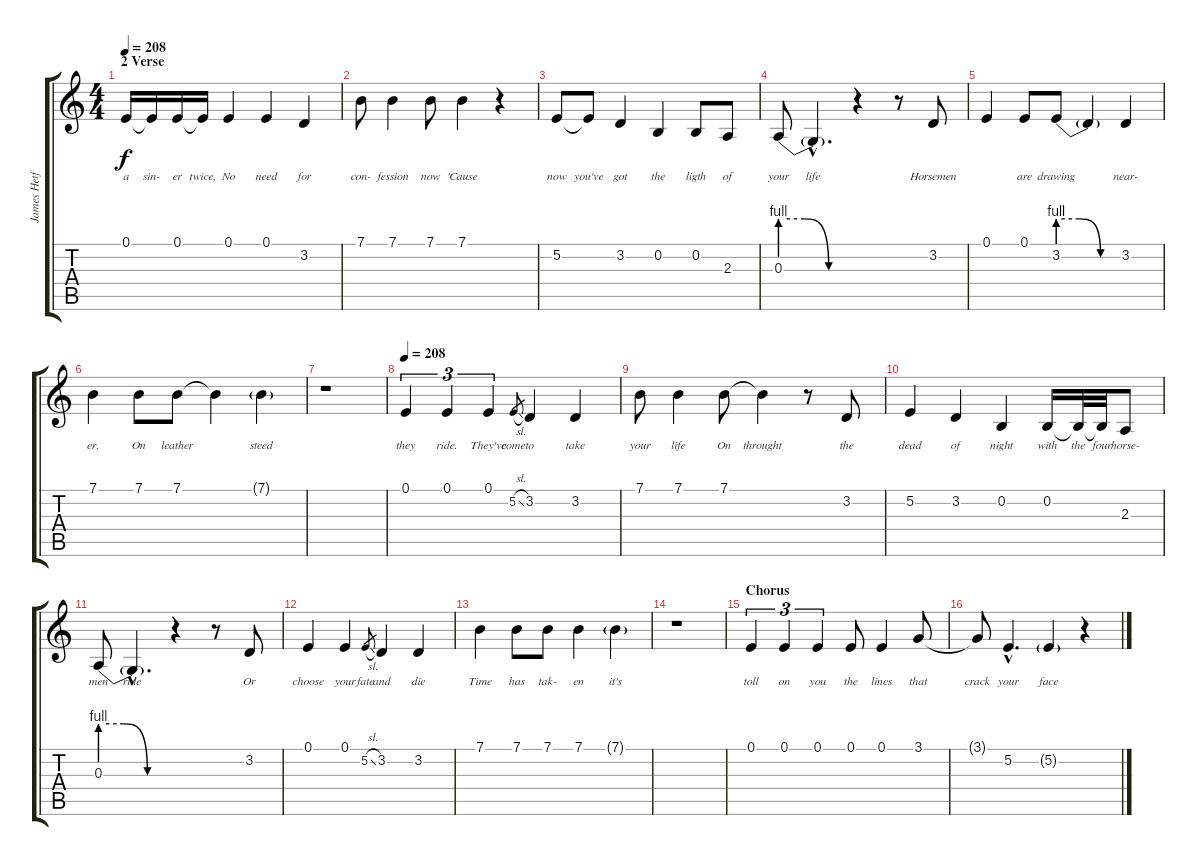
\track ("James Hetfield (Voice)" "James Hetf") {instrument lead6voice}
\staff {score tabs}
\tuning (E4 B3 G3 D3 A2 E2) {hide}
\ts (4 4)
\section ("" "2 Verse")
\tempo 208
\clef g2
\ks c
0.1.16{lyrics (0 "a") lyrics (1 "") lyrics (2 "") lyrics (3 "") lyrics (4 "") dy f} 0.1{t}.16{lyrics (0 "sin-") lyrics (1 "") lyrics (2 "") lyrics (3 "") lyrics (4 "")} 0.1.16{lyrics (0 "er") lyrics (1 "") lyrics (2 "") lyrics (3 "") lyrics (4 "")} 0.1{t}.16{lyrics (0 "twice,") lyrics (1 "") lyrics (2 "") lyrics (3 "") lyrics (4 "")} 0.1.4{lyrics (0 "No") lyrics (1 "") lyrics (2 "") lyrics (3 "") lyrics (4 "")} 0.1.4{lyrics (0 "need") lyrics (1 "") lyrics (2 "") lyrics (3 "") lyrics (4 "")} 3.2.4{lyrics (0 "for") lyrics (1 "") lyrics (2 "") lyrics (3 "") lyrics (4 "")} |
7.1.8{lyrics (0 "con-") lyrics (1 "") lyrics (2 "") lyrics (3 "") lyrics (4 "")} 7.1.4{lyrics (0 "fession") lyrics (1 "") lyrics (2 "") lyrics (3 "") lyrics (4 "")} 7.1.8{lyrics (0 "now") lyrics (1 "") lyrics (2 "") lyrics (3 "") lyrics (4 "")} 7.1.4{lyrics (0 "'Cause") lyrics (1 "") lyrics (2 "") lyrics (3 "") lyrics (4 "")} r.4 |
5.2.8{lyrics (0 "now") lyrics (1 "") lyrics (2 "") lyrics (3 "") lyrics (4 "")} 5.2{t}.8{lyrics (0 "you've") lyrics (1 "") lyrics (2 "") lyrics (3 "") lyrics (4 "")} 3.2.4{lyrics (0 "got") lyrics (1 "") lyrics (2 "") lyrics (3 "") lyrics (4 "")} 0.2.4{lyrics (0 "the") lyrics (1 "") lyrics (2 "") lyrics (3 "") lyrics (4 "")} 0.2.8{lyrics (0 "ligth") lyrics (1 "") lyrics (2 "") lyrics (3 "") lyrics (4 "")} 2.3.8{lyrics (0 "of") lyrics (1 "") lyrics (2 "") lyrics (3 "") lyrics (4 "")} |
0.3{be (custom 0 4 20 4 40 0 60 0)}.8{lyrics (0 "your") lyrics (1 "") lyrics (2 "") lyrics (3 "") lyrics (4 "")} 0.3{hac t}.4{d lyrics (0 "life") lyrics (1 "") lyrics (2 "") lyrics (3 "") lyrics (4 "")} r.4 r.8 3.2.8{lyrics (0 "Horsemen") lyrics (1 "") lyrics (2 "") lyrics (3 "") lyrics (4 "")} |
0.1.4{lyrics (0 "") lyrics (1 "") lyrics (2 "") lyrics (3 "") lyrics (4 "")} 0.1.8{lyrics (0 "are") lyrics (1 "") lyrics (2 "") lyrics (3 "") lyrics (4 "")} 3.2{be (custom 0 4 20 4 40 0 60 0)}.8{lyrics (0 "drawing") lyrics (1 "") lyrics (2 "") lyrics (3 "") lyrics (4 "")} 3.2{t}.4{lyrics (0 "") lyrics (1 "") lyrics (2 "") lyrics (3 "") lyrics (4 "")} 3.2.4{lyrics (0 "near-") lyrics (1 "") lyrics (2 "") lyrics (3 "") lyrics (4 "")} |
7.1.4{lyrics (0 "er.") lyrics (1 "") lyrics (2 "") lyrics (3 "") lyrics (4 "")} 7.1.8{lyrics (0 "On") lyrics (1 "") lyrics (2 "") lyrics (3 "") lyrics (4 "")} 7.1.8{lyrics (0 "leather") lyrics (1 "") lyrics (2 "") lyrics (3 "") lyrics (4 "")} 7.1{t}.4{lyrics (0 "") lyrics (1 "") lyrics (2 "") lyrics (3 "") lyrics (4 "")} 7.1{g}.4{lyrics (0 "steed") lyrics (1 "") lyrics (2 "") lyrics (3 "") lyrics (4 "")} |
r.1 |
\tempo 208
0.1.4{tu (3 2) lyrics (0 "they") lyrics (1 "") lyrics (2 "") lyrics (3 "") lyrics (4 "")} 0.1.4{tu (3 2) lyrics (0 "ride.") lyrics (1 "") lyrics (2 "") lyrics (3 "") lyrics (4 "")} 0.1.4{tu (3 2) lyrics (0 "They've") lyrics (1 "") lyrics (2 "") lyrics (3 "") lyrics (4 "")} 5.2{sl}.8{lyrics (0 "come") lyrics (1 "") lyrics (2 "") lyrics (3 "") lyrics (4 "") gr} 3.2.4{lyrics (0 "to") lyrics (1 "") lyrics (2 "") lyrics (3 "") lyrics (4 "")} 3.2.4{lyrics (0 "take") lyrics (1 "") lyrics (2 "") lyrics (3 "") lyrics (4 "")} |
7.1.8{lyrics (0 "your") lyrics (1 "") lyrics (2 "") lyrics (3 "") lyrics (4 "")} 7.1.4{lyrics (0 "life") lyrics (1 "") lyrics (2 "") lyrics (3 "") lyrics (4 "")} 7.1.8{lyrics (0 "On") lyrics (1 "") lyrics (2 "") lyrics (3 "") lyrics (4 "")} 7.1{t}.4{lyrics (0 "throught") lyrics (1 "") lyrics (2 "") lyrics (3 "") lyrics (4 "")} r.8 3.2.8{lyrics (0 "the") lyrics (1 "") lyrics (2 "") lyrics (3 "") lyrics (4 "")} |
5.2.4{lyrics (0 "dead") lyrics (1 "") lyrics (2 "") lyrics (3 "") lyrics (4 "")} 3.2.4{lyrics (0 "of") lyrics (1 "") lyrics (2 "") lyrics (3 "") lyrics (4 "")} 0.2.4{lyrics (0 "night") lyrics (1 "") lyrics (2 "") lyrics (3 "") lyrics (4 "")} 0.2.16{lyrics (0 "with") lyrics (1 "") lyrics (2 "") lyrics (3 "") lyrics (4 "")} 0.2{t}.32{lyrics (0 "the") lyrics (1 "") lyrics (2 "") lyrics (3 "") lyrics (4 "")} 0.2{t}.32{lyrics (0 "four") lyrics (1 "") lyrics (2 "") lyrics (3 "") lyrics (4 "")} 2.3.8{lyrics (0 "horse-") lyrics (1 "") lyrics (2 "") lyrics (3 "") lyrics (4 "")} |
0.3{be (custom 0 4 20 4 40 0 60 0)}.8{lyrics (0 "men") lyrics (1 "") lyrics (2 "") lyrics (3 "") lyrics (4 "")} 0.3{hac t}.4{d lyrics (0 "ride") lyrics (1 "") lyrics (2 "") lyrics (3 "") lyrics (4 "")} r.4 r.8 3.2.8{lyrics (0 "Or") lyrics (1 "") lyrics (2 "") lyrics (3 "") lyrics (4 "")} |
0.1.4{lyrics (0 "choose") lyrics (1 "") lyrics (2 "") lyrics (3 "") lyrics (4 "")} 0.1.4{lyrics (0 "your") lyrics (1 "") lyrics (2 "") lyrics (3 "") lyrics (4 "")} 5.2{sl}.8{lyrics (0 "fate") lyrics (1 "") lyrics (2 "") lyrics (3 "") lyrics (4 "") gr} 3.2.4{lyrics (0 "and") lyrics (1 "") lyrics (2 "") lyrics (3 "") lyrics (4 "")} 3.2.4{lyrics (0 "die") lyrics (1 "") lyrics (2 "") lyrics (3 "") lyrics (4 "")} |
7.1.4{lyrics (0 "Time") lyrics (1 "") lyrics (2 "") lyrics (3 "") lyrics (4 "")} 7.1.8{lyrics (0 "has") lyrics (1 "") lyrics (2 "") lyrics (3 "") lyrics (4 "")} 7.1.8{lyrics (0 "tak-") lyrics (1 "") lyrics (2 "") lyrics (3 "") lyrics (4 "")} 7.1.4{lyrics (0 "en") lyrics (1 "") lyrics (2 "") lyrics (3 "") lyrics (4 "")} 7.1{g}.4{lyrics (0 "it's") lyrics (1 "") lyrics (2 "") lyrics (3 "") lyrics (4 "")} |
r.1 |
\section ("" "Chorus")
0.1.4{tu (3 2) lyrics (0 "toll") lyrics (1 "") lyrics (2 "") lyrics (3 "") lyrics (4 "")} 0.1.4{tu (3 2) lyrics (0 "on") lyrics (1 "") lyrics (2 "") lyrics (3 "") lyrics (4 "")} 0.1.4{tu (3 2) lyrics (0 "you") lyrics (1 "") lyrics (2 "") lyrics (3 "") lyrics (4 "")} 0.1.8{lyrics (0 "the") lyrics (1 "") lyrics (2 "") lyrics (3 "") lyrics (4 "")} 0.1.4{lyrics (0 "lines") lyrics (1 "") lyrics (2 "") lyrics (3 "") lyrics (4 "")} 3.1.8{lyrics (0 "that") lyrics (1 "") lyrics (2 "") lyrics (3 "") lyrics (4 "")} |
3.1{t}.8{lyrics (0 "crack") lyrics (1 "") lyrics (2 "") lyrics (3 "") lyrics (4 "")} 5.2{hac}.4{d lyrics (0 "your") lyrics (1 "") lyrics (2 "") lyrics (3 "") lyrics (4 "")} 5.2{g}.4{lyrics (0 "face") lyrics (1 "") lyrics (2 "") lyrics (3 "") lyrics (4 "")} r.4
